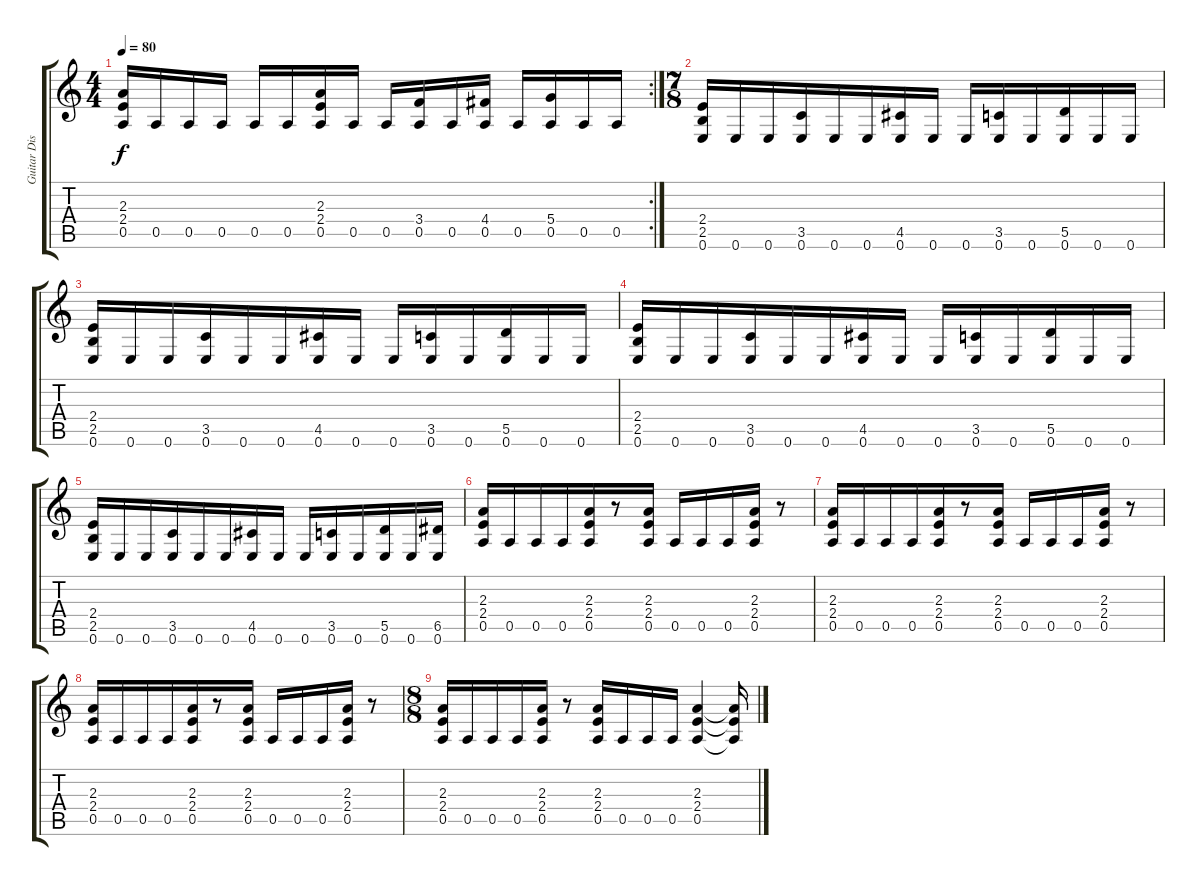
\track ("Guitar Dist." "Guitar Dis") {instrument distortionguitar}
\staff {score tabs}
\tuning (E4 B3 G3 D3 A2 E2) {hide}
\rc 2
\ts (4 4)
\tempo 80
\clef g2
\ks c
(2.3 2.4 0.5).16{dy f} 0.5.16 0.5.16 0.5.16 0.5.16 0.5.16 (2.3 2.4 0.5).16 0.5.16 0.5.16 (3.4 0.5).16 0.5.16 (4.4 0.5).16 0.5.16 (5.4 0.5).16 0.5.16 0.5.16 |
\ts (7 8)
(2.4 2.5 0.6).16 0.6.16 0.6.16 (3.5 0.6).16 0.6.16 0.6.16 (4.5 0.6).16 0.6.16 0.6.16 (3.5 0.6).16 0.6.16 (5.5 0.6).16 0.6.16 0.6.16 |
(2.4 2.5 0.6).16 0.6.16 0.6.16 (3.5 0.6).16 0.6.16 0.6.16 (4.5 0.6).16 0.6.16 0.6.16 (3.5 0.6).16 0.6.16 (5.5 0.6).16 0.6.16 0.6.16 |
(2.4 2.5 0.6).16 0.6.16 0.6.16 (3.5 0.6).16 0.6.16 0.6.16 (4.5 0.6).16 0.6.16 0.6.16 (3.5 0.6).16 0.6.16 (5.5 0.6).16 0.6.16 0.6.16 |
(2.4 2.5 0.6).16 0.6.16 0.6.16 (3.5 0.6).16 0.6.16 0.6.16 (4.5 0.6).16 0.6.16 0.6.16 (3.5 0.6).16 0.6.16 (5.5 0.6).16 0.6.16 (6.5 0.6).16 |
(2.3 2.4 0.5).16 0.5.16 0.5.16 0.5.16 (2.3 2.4 0.5).16 r.8 (2.3 2.4 0.5).16 0.5.16 0.5.16 0.5.16 (2.3 2.4 0.5).16 r.8 |
(2.3 2.4 0.5).16 0.5.16 0.5.16 0.5.16 (2.3 2.4 0.5).16 r.8 (2.3 2.4 0.5).16 0.5.16 0.5.16 0.5.16 (2.3 2.4 0.5).16 r.8 |
(2.3 2.4 0.5).16 0.5.16 0.5.16 0.5.16 (2.3 2.4 0.5).16 r.8 (2.3 2.4 0.5).16 0.5.16 0.5.16 0.5.16 (2.3 2.4 0.5).16 r.8 |
\ts (8 8)
(2.3 2.4 0.5).16 0.5.16 0.5.16 0.5.16 (2.3 2.4 0.5).16 r.8 (2.3 2.4 0.5).16 0.5.16 0.5.16 0.5.16 (2.3 2.4 0.5).4 (2.3{t} 2.4{t} 0.5{t}).16
